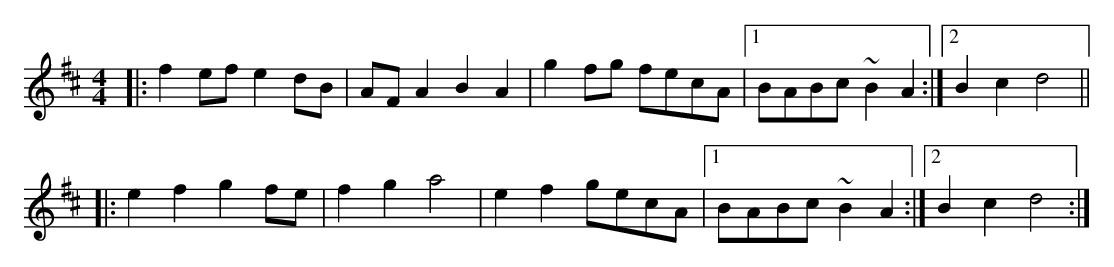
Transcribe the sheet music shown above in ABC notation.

X:1
M:4/4
K:D
|:f2 ef e2 dB|AF A2 B2 A2|g2 fg fecA|1 BABc ~B2 A2:|2 B2 c2 d4||
|:e2 f2 g2 fe|f2 g2 a4|e2 f2 gecA|1 BABc ~B2 A2:|2 B2 c2 d4:|
